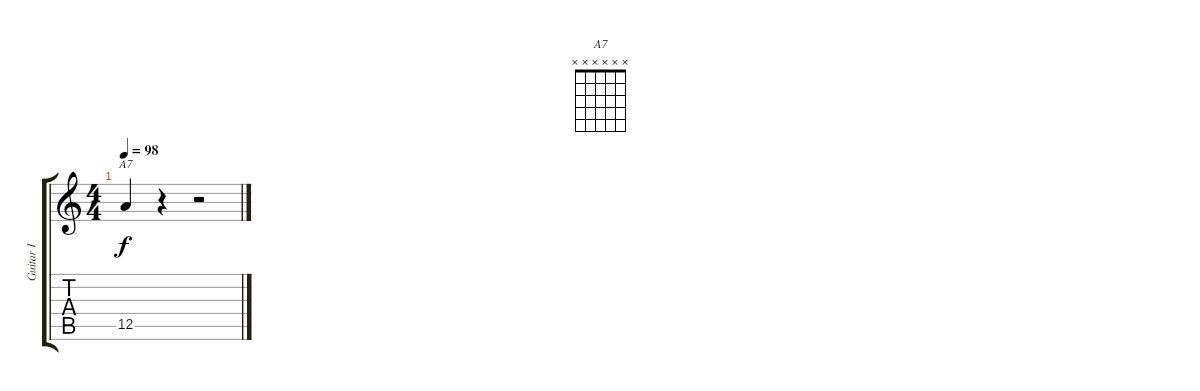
\track ("Guitar I" "Guitar I") {instrument acousticguitarsteel}
\staff {score tabs}
\tuning (E4 B3 G3 D3 A2 E2) {hide}
\chord ("A7" x x x x x x) {firstfret 0}
\ts (4 4)
\tempo 98
\clef g2
\ks c
12.5.4{ch "A7" dy f} r.4 r.2
